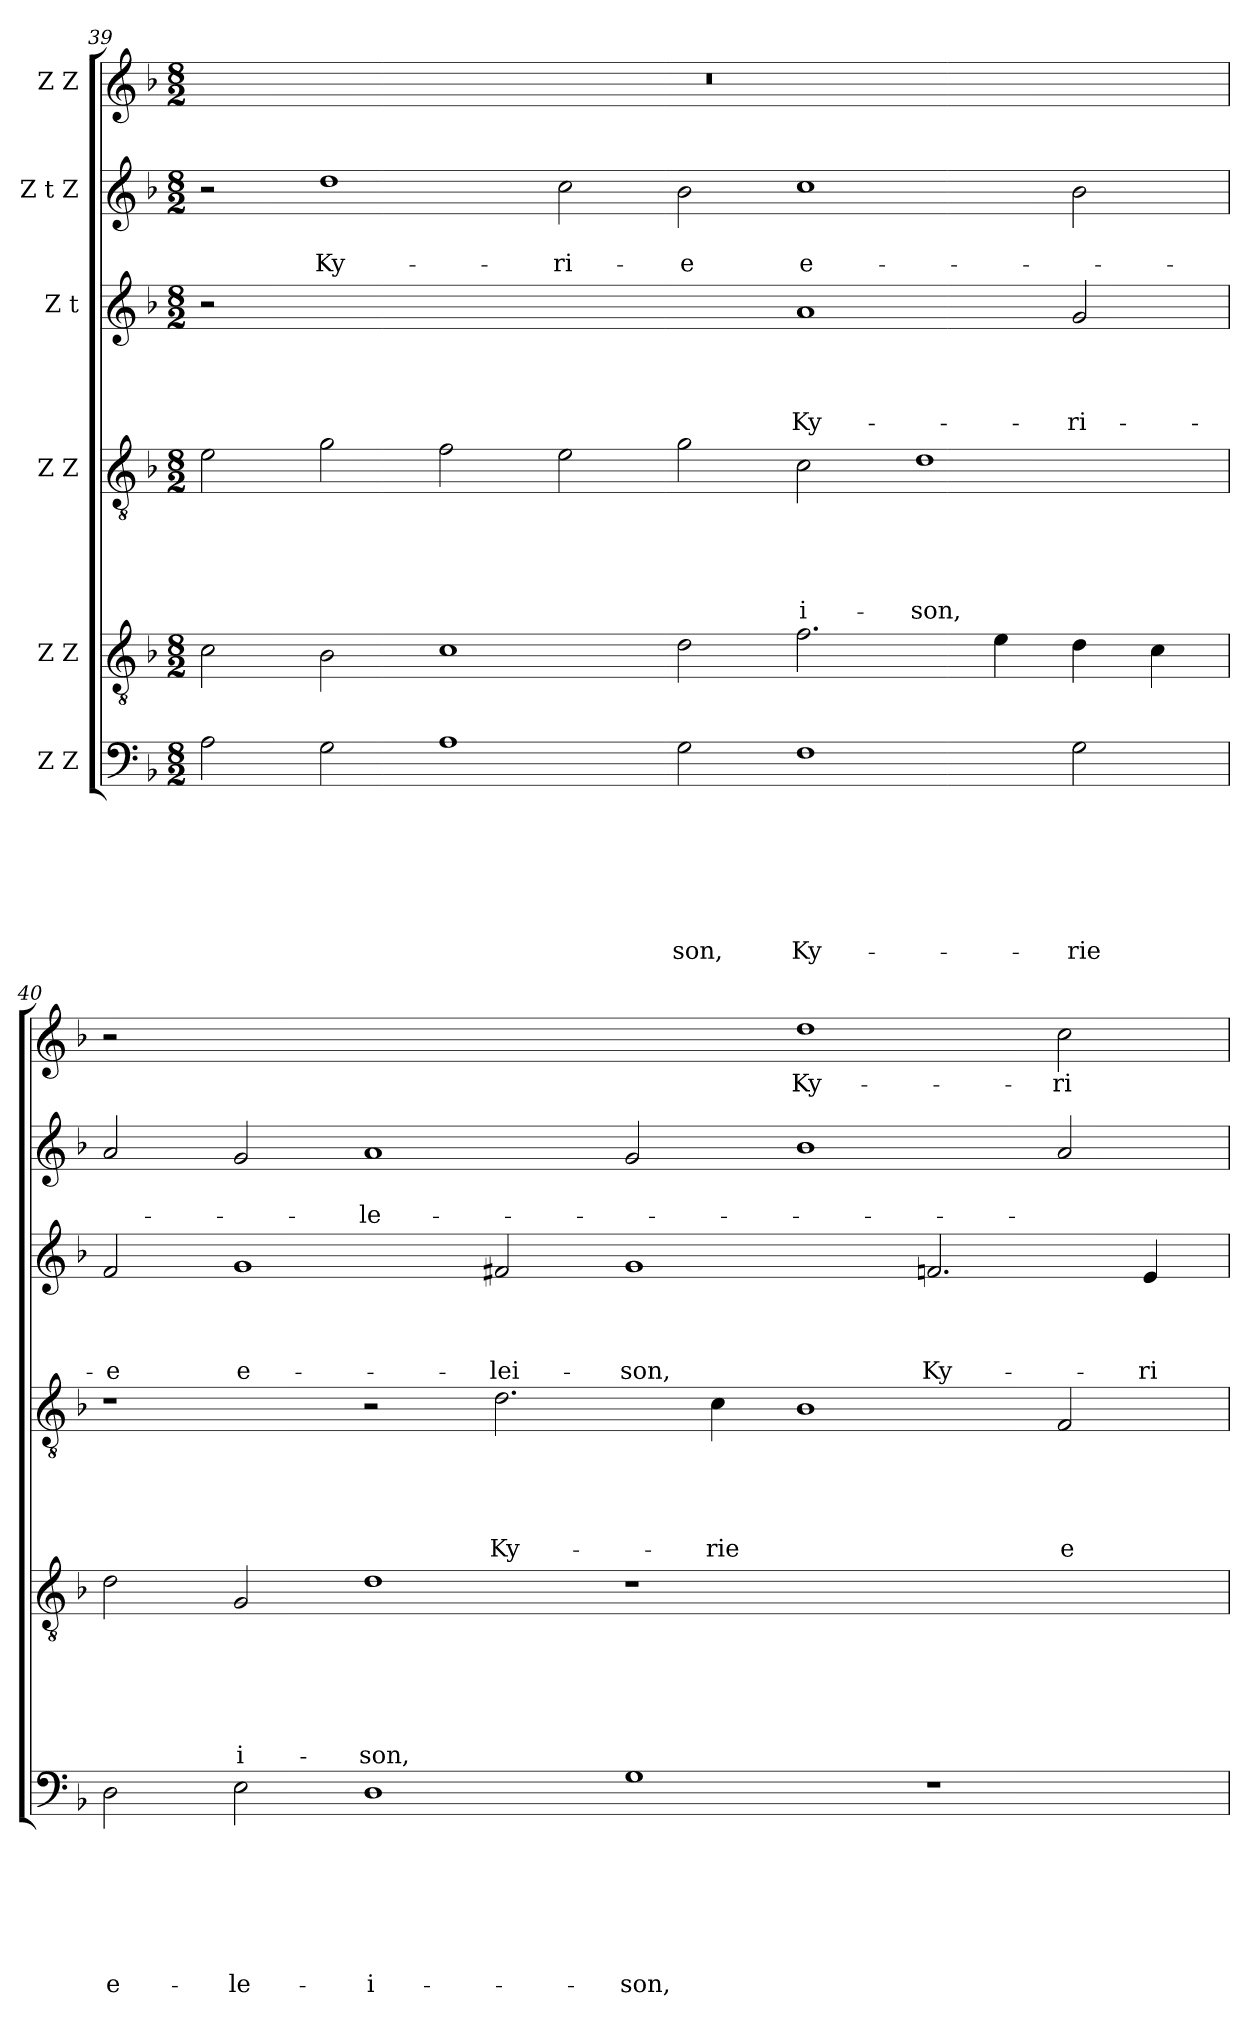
**kern	**text	**text	**text	**text	**text	**text	**text	**kern	**text	**text	**text	**text	**text	**text	**kern	**text	**text	**text	**text	**text	**kern	**text	**text	**text	**text	**kern	**text	**text	**kern	**text
*part6	*part6	*part6	*part6	*part6	*part6	*part6	*part6	*part5	*part5	*part5	*part5	*part5	*part5	*part5	*part4	*part4	*part4	*part4	*part4	*part4	*part3	*part3	*part3	*part3	*part3	*part2	*part2	*part2	*part1	*part1
*staff6	*staff6	*staff6	*staff6	*staff6	*staff6	*staff6	*staff6	*staff5	*staff5	*staff5	*staff5	*staff5	*staff5	*staff5	*staff4	*staff4	*staff4	*staff4	*staff4	*staff4	*staff3	*staff3	*staff3	*staff3	*staff3	*staff2	*staff2	*staff2	*staff1	*staff1
*I"Z Z	*	*	*	*	*	*	*	*I"Z Z	*	*	*	*	*	*	*I"Z Z	*	*	*	*	*	*I"Z t	*	*	*	*	*I"Z t Z	*	*	*I"Z Z	*
!!LO:LB:g=z
*clefF4	*	*	*	*	*	*	*	*clefGv2	*	*	*	*	*	*	*clefGv2	*	*	*	*	*	*clefG2	*	*	*	*	*clefG2	*	*	*clefG2	*
*k[b-]	*	*	*	*	*	*	*	*k[b-]	*	*	*	*	*	*	*k[b-]	*	*	*	*	*	*k[b-]	*	*	*	*	*k[b-]	*	*	*k[b-]	*
*F:	*	*	*	*	*	*	*	*F:	*	*	*	*	*	*	*F:	*	*	*	*	*	*F:	*	*	*	*	*F:	*	*	*F:	*
*M8/2	*	*	*	*	*	*	*	*M8/2	*	*	*	*	*	*	*M8/2	*	*	*	*	*	*M8/2	*	*	*	*	*M8/2	*	*	*M8/2	*
=39	=39	=39	=39	=39	=39	=39	=39	=39	=39	=39	=39	=39	=39	=39	=39	=39	=39	=39	=39	=39	=39	=39	=39	=39	=39	=39	=39	=39	=39	=39
2A\	.	.	.	.	.	.	.	2c\	.	.	.	.	.	.	2e\	.	.	.	.	.	2r	.	.	.	.	2r	.	.	00r	.
!	!	!	!	!	!	!	!	!	!	!	!	!	!	!	!	!	!	!	!	!	!	!	!	!	!	!	!	!LO:LY:b	!	!
2G\	.	.	.	.	.	.	.	2B-\	.	.	.	.	.	.	2g\	.	.	.	.	.	0ryy	.	.	.	.	1dd	.	Ky-	.	.
1A	.	.	.	.	.	.	.	1c	.	.	.	.	.	.	2f\	.	.	.	.	.	.	.	.	.	.	.	.	.	.	.
!	!	!	!	!	!	!	!	!	!	!	!	!	!	!	!	!	!	!	!	!	!	!	!	!	!	!	!	!LO:LY:b	!	!
.	.	.	.	.	.	.	.	.	.	.	.	.	.	.	2e\	.	.	.	.	.	.	.	.	.	.	2cc\	.	-ri-	.	.
!	!	!	!	!	!	!	!LO:LY:b	!	!	!	!	!	!	!	!	!	!	!	!	!	!	!	!	!	!	!	!	!LO:LY:b	!	!
2G\	.	.	.	.	.	.	-son,	2d\	.	.	.	.	.	.	2g\	.	.	.	.	.	.	.	.	.	.	2b-\	.	-e	.	.
!	!	!	!	!	!	!	!LO:LY:b	!	!	!	!	!	!	!	!	!	!	!	!	!LO:LY:b:rj	!	!	!	!	!LO:LY:b	!	!	!LO:LY:b:rj	!	!
1F	.	.	.	.	.	.	Ky-	2.f\	.	.	.	.	.	.	2c\	.	.	.	.	-i-	1a	.	.	.	Ky-	1cc	.	e-	.	.
!	!	!	!	!	!	!	!	!	!	!	!	!	!	!	!	!	!	!	!	!LO:LY:b	!	!	!	!	!	!	!	!	!	!
.	.	.	.	.	.	.	.	.	.	.	.	.	.	.	1d	.	.	.	.	-son,	.	.	.	.	.	.	.	.	.	.
.	.	.	.	.	.	.	.	4e\	.	.	.	.	.	.	.	.	.	.	.	.	.	.	.	.	.	.	.	.	.	.
!	!	!	!	!	!	!	!LO:LY:b	!	!	!	!	!	!	!	!	!	!	!	!	!	!	!	!	!	!LO:LY:b	!	!	!	!	!
2G\	.	.	.	.	.	.	-rie	4d\	.	.	.	.	.	.	.	.	.	.	.	.	2g/	.	.	.	-ri-	2b-\	.	.	.	.
.	.	.	.	.	.	.	.	4c\	.	.	.	.	.	.	.	.	.	.	.	.	.	.	.	.	.	.	.	.	.	.
=40	=40	=40	=40	=40	=40	=40	=40	=40	=40	=40	=40	=40	=40	=40	=40	=40	=40	=40	=40	=40	=40	=40	=40	=40	=40	=40	=40	=40	=40	=40
!	!	!	!	!	!	!	!LO:LY:b:rj	!	!	!	!	!	!	!	!	!	!	!	!	!	!	!	!	!	!LO:LY:b	!	!	!	!	!
2D\	.	.	.	.	.	.	e-	2d\	.	.	.	.	.	.	1r	.	.	.	.	.	2f/	.	.	.	-e	2a/	.	.	2r	.
!	!	!	!	!	!	!	!LO:LY:b:rj	!	!	!	!	!	!	!LO:LY:b	!	!	!	!	!	!	!	!	!	!	!LO:LY:b:rj	!	!	!	!	!
2E\	.	.	.	.	.	.	-le-	2G/	.	.	.	.	.	-i-	.	.	.	.	.	.	1g	.	.	.	e-	2g/	.	.	0ryy	.
!	!	!	!	!	!	!	!LO:LY:b:rj	!	!	!	!	!	!	!LO:LY:b	!	!	!	!	!	!	!	!	!	!	!	!	!	!LO:LY:b	!	!
1D	.	.	.	.	.	.	-i-	1d	.	.	.	.	.	-son,	2r	.	.	.	.	.	.	.	.	.	.	1a	.	-le-	.	.
!	!	!	!	!	!	!	!	!	!	!	!	!	!	!	!	!	!	!	!	!LO:LY:b	!	!	!	!	!LO:LY:b	!	!	!	!	!
.	.	.	.	.	.	.	.	.	.	.	.	.	.	.	2.d\	.	.	.	.	Ky-	2f#/	.	.	.	-lei-	.	.	.	.	.
!	!	!	!	!	!	!	!LO:LY:b	!	!	!	!	!	!	!	!	!	!	!	!	!	!	!	!	!	!LO:LY:b	!	!	!	!	!
1G	.	.	.	.	.	.	-son,	1r	.	.	.	.	.	.	.	.	.	.	.	.	1g	.	.	.	-son,	2g/	.	.	.	.
!	!	!	!	!	!	!	!	!	!	!	!	!	!	!	!	!	!	!	!	!LO:LY:b	!	!	!	!	!	!	!	!	!	!
.	.	.	.	.	.	.	.	.	.	.	.	.	.	.	4c\	.	.	.	.	-rie	.	.	.	.	.	.	.	.	.	.
!	!	!	!	!	!	!	!	!	!	!	!	!	!	!	!	!	!	!	!	!	!	!	!	!	!	!	!	!	!	!LO:LY:b
.	.	.	.	.	.	.	.	.	.	.	.	.	.	.	1B-	.	.	.	.	.	.	.	.	.	.	1b-	.	.	1dd	Ky-
!	!	!	!	!	!	!	!	!	!	!	!	!	!	!	!	!	!	!	!	!	!	!	!	!	!LO:LY:b	!	!	!	!	!
1r	.	.	.	.	.	.	.	1ryy	.	.	.	.	.	.	.	.	.	.	.	.	2.f/	.	.	.	Ky-	.	.	.	.	.
!	!	!	!	!	!	!	!	!	!	!	!	!	!	!	!	!	!	!	!	!LO:LY:b	!	!	!	!	!	!	!	!	!	!LO:LY:b
.	.	.	.	.	.	.	.	.	.	.	.	.	.	.	2F/	.	.	.	.	e-	.	.	.	.	.	2a/	.	.	2cc\	-ri-
!	!	!	!	!	!	!	!	!	!	!	!	!	!	!	!	!	!	!	!	!	!	!	!	!	!LO:LY:b	!	!	!	!	!
.	.	.	.	.	.	.	.	.	.	.	.	.	.	.	.	.	.	.	.	.	4e/	.	.	.	-ri-	.	.	.	.	.
=	=	=	=	=	=	=	=	=	=	=	=	=	=	=	=	=	=	=	=	=	=	=	=	=	=	=	=	=	=	=
*-	*-	*-	*-	*-	*-	*-	*-	*-	*-	*-	*-	*-	*-	*-	*-	*-	*-	*-	*-	*-	*-	*-	*-	*-	*-	*-	*-	*-	*-	*-
